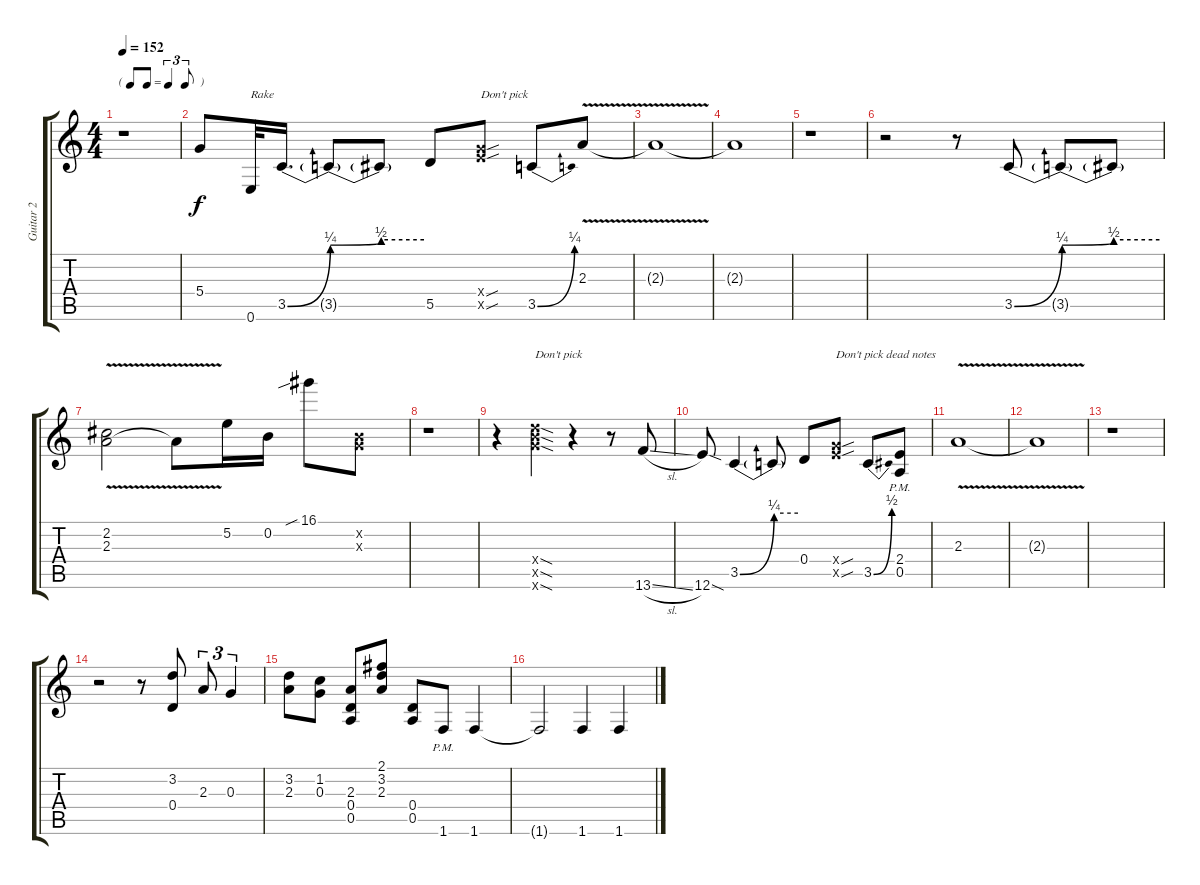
\track ("Guitar 2" "Guitar 2") {instrument distortionguitar}
\staff {score tabs}
\tuning (E4 B3 G3 D3 A2 E2) {hide}
\ts (4 4)
\tf triplet8th
\tempo 152
\clef g2
\ks c
r.1{dy f} |
5.4.8 0.6.32{txt "Rake"} 3.5{be (bend 0 0 60 1)}.16{d} 3.5{be (bend 0 1 60 2) t}.8 3.5{be (hold 0 2 60 2) t}.8 5.5.8 (5.4{sou x} 7.5{sou x}).8{txt "Don't pick"} 3.5{be (bend 0 0 60 1)}.8 2.3{v}.8 |
2.3{t}.1 |
2.3{t}.1 |
r.1 |
r.2 r.8 3.5{be (bend 0 0 60 1)}.8 3.5{be (bend 0 1 60 2) t}.8 3.5{be (hold 0 2 60 2) t}.8 |
(2.2{v} 2.3{v}).2 2.3{t}.8 5.2.16 0.2.16 16.1{sib}.8 (0.2{x} 0.3{x}).8 |
r.1 |
r.4 (12.4{sod x} 14.5{sod x} 15.6{sod x}).4{txt "Don't pick"} r.4 r.8 13.6{sl}.8 |
12.6{sod}.8 3.5{be (bend 0 0 60 1)}.4 3.5{be (hold 0 1 60 1) t}.8 0.4.8 (5.4{sou x} 7.5{sou x}).8{txt "Don't pick dead notes"} 3.5{be (bend 0 0 60 2)}.8 (2.4{pm} 0.5{pm}).8 |
2.3{v}.1 |
2.3{t}.1 |
r.1 |
r.2 r.8 (3.2 0.4).8 2.3.8{tu (3 2)} 0.3.4{tu (3 2)} |
(3.2 2.3).8 (1.2 0.3).8 (2.3 0.4 0.5).8 (2.1 3.2 2.3).8 (0.4 0.5).8 1.6{pm}.8 1.6.4 |
1.6{t}.2 1.6.4 1.6.4
